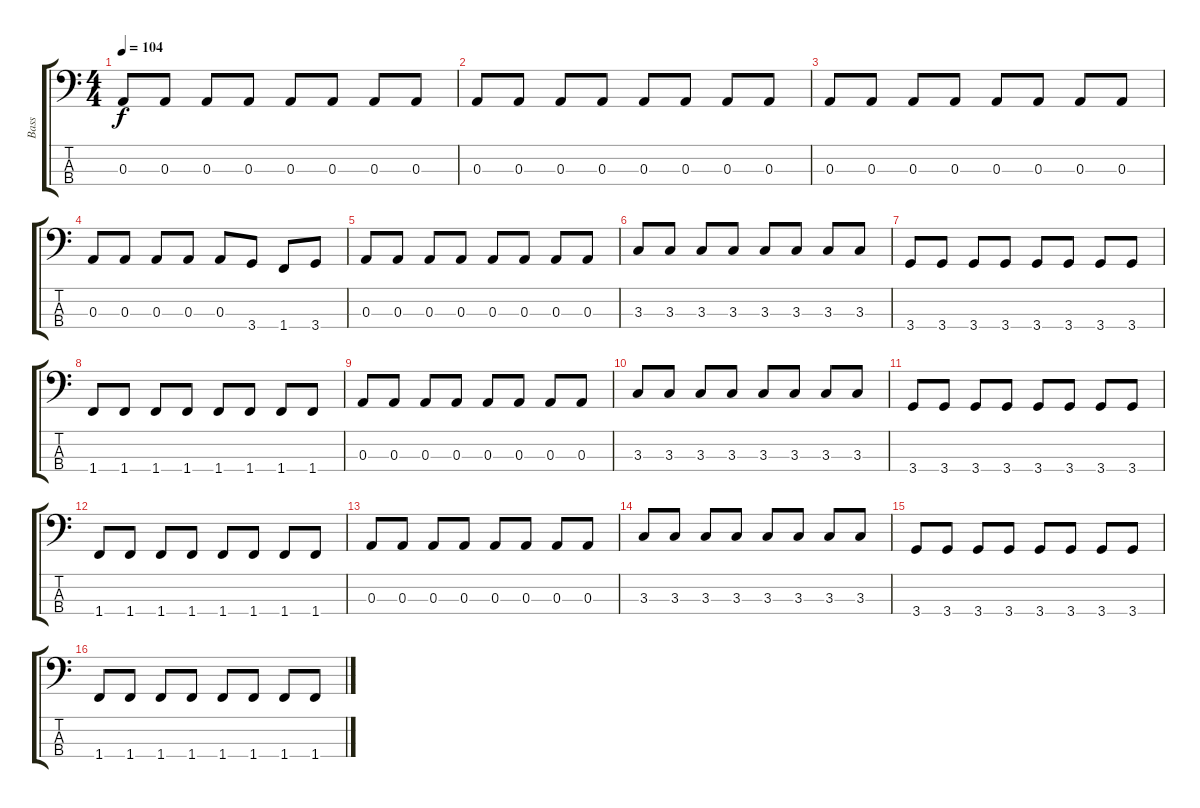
\track ("Bass" "Bass") {instrument electricbassfinger}
\staff {score tabs}
\tuning (G2 D2 A1 E1) {hide}
\ts (4 4)
\tempo 104
\clef f4
\ks c
0.3.8{dy f} 0.3.8 0.3.8 0.3.8 0.3.8 0.3.8 0.3.8 0.3.8 |
0.3.8 0.3.8 0.3.8 0.3.8 0.3.8 0.3.8 0.3.8 0.3.8 |
0.3.8 0.3.8 0.3.8 0.3.8 0.3.8 0.3.8 0.3.8 0.3.8 |
0.3.8 0.3.8 0.3.8 0.3.8 0.3.8 3.4.8 1.4.8 3.4.8 |
0.3.8 0.3.8 0.3.8 0.3.8 0.3.8 0.3.8 0.3.8 0.3.8 |
3.3.8 3.3.8 3.3.8 3.3.8 3.3.8 3.3.8 3.3.8 3.3.8 |
3.4.8 3.4.8 3.4.8 3.4.8 3.4.8 3.4.8 3.4.8 3.4.8 |
1.4.8 1.4.8 1.4.8 1.4.8 1.4.8 1.4.8 1.4.8 1.4.8 |
0.3.8 0.3.8 0.3.8 0.3.8 0.3.8 0.3.8 0.3.8 0.3.8 |
3.3.8 3.3.8 3.3.8 3.3.8 3.3.8 3.3.8 3.3.8 3.3.8 |
3.4.8 3.4.8 3.4.8 3.4.8 3.4.8 3.4.8 3.4.8 3.4.8 |
1.4.8 1.4.8 1.4.8 1.4.8 1.4.8 1.4.8 1.4.8 1.4.8 |
0.3.8 0.3.8 0.3.8 0.3.8 0.3.8 0.3.8 0.3.8 0.3.8 |
3.3.8 3.3.8 3.3.8 3.3.8 3.3.8 3.3.8 3.3.8 3.3.8 |
3.4.8 3.4.8 3.4.8 3.4.8 3.4.8 3.4.8 3.4.8 3.4.8 |
1.4.8 1.4.8 1.4.8 1.4.8 1.4.8 1.4.8 1.4.8 1.4.8
